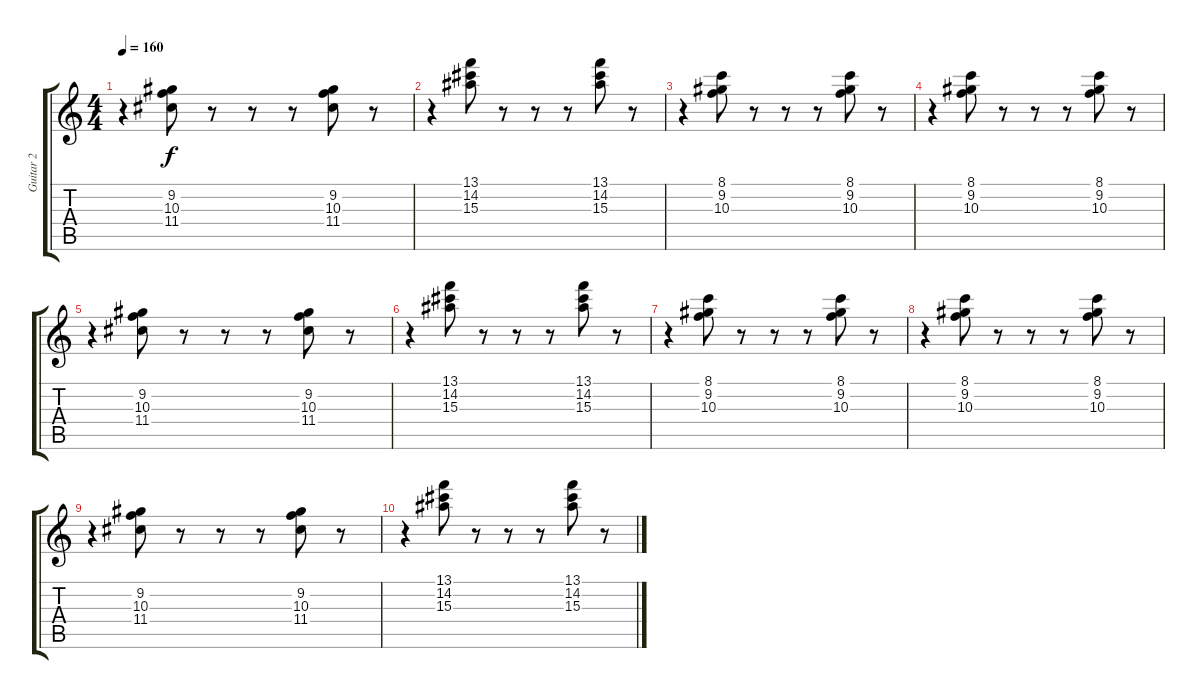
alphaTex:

\track ("Guitar 2" "Guitar 2") {instrument distortionguitar}
\staff {score tabs}
\tuning (E4 B3 G3 D3 A2 E2) {hide}
\ts (4 4)
\tempo 160
\clef g2
\ks c
r.4{dy f} (9.2 10.3 11.4).8 r.8 r.8 r.8 (9.2 10.3 11.4).8 r.8 |
r.4 (13.1 14.2 15.3).8 r.8 r.8 r.8 (13.1 14.2 15.3).8 r.8 |
r.4 (8.1 9.2 10.3).8 r.8 r.8 r.8 (8.1 9.2 10.3).8 r.8 |
r.4 (8.1 9.2 10.3).8 r.8 r.8 r.8 (8.1 9.2 10.3).8 r.8 |
r.4 (9.2 10.3 11.4).8 r.8 r.8 r.8 (9.2 10.3 11.4).8 r.8 |
r.4 (13.1 14.2 15.3).8 r.8 r.8 r.8 (13.1 14.2 15.3).8 r.8 |
r.4 (8.1 9.2 10.3).8 r.8 r.8 r.8 (8.1 9.2 10.3).8 r.8 |
r.4 (8.1 9.2 10.3).8 r.8 r.8 r.8 (8.1 9.2 10.3).8 r.8 |
r.4 (9.2 10.3 11.4).8 r.8 r.8 r.8 (9.2 10.3 11.4).8 r.8 |
r.4 (13.1 14.2 15.3).8 r.8 r.8 r.8 (13.1 14.2 15.3).8 r.8
